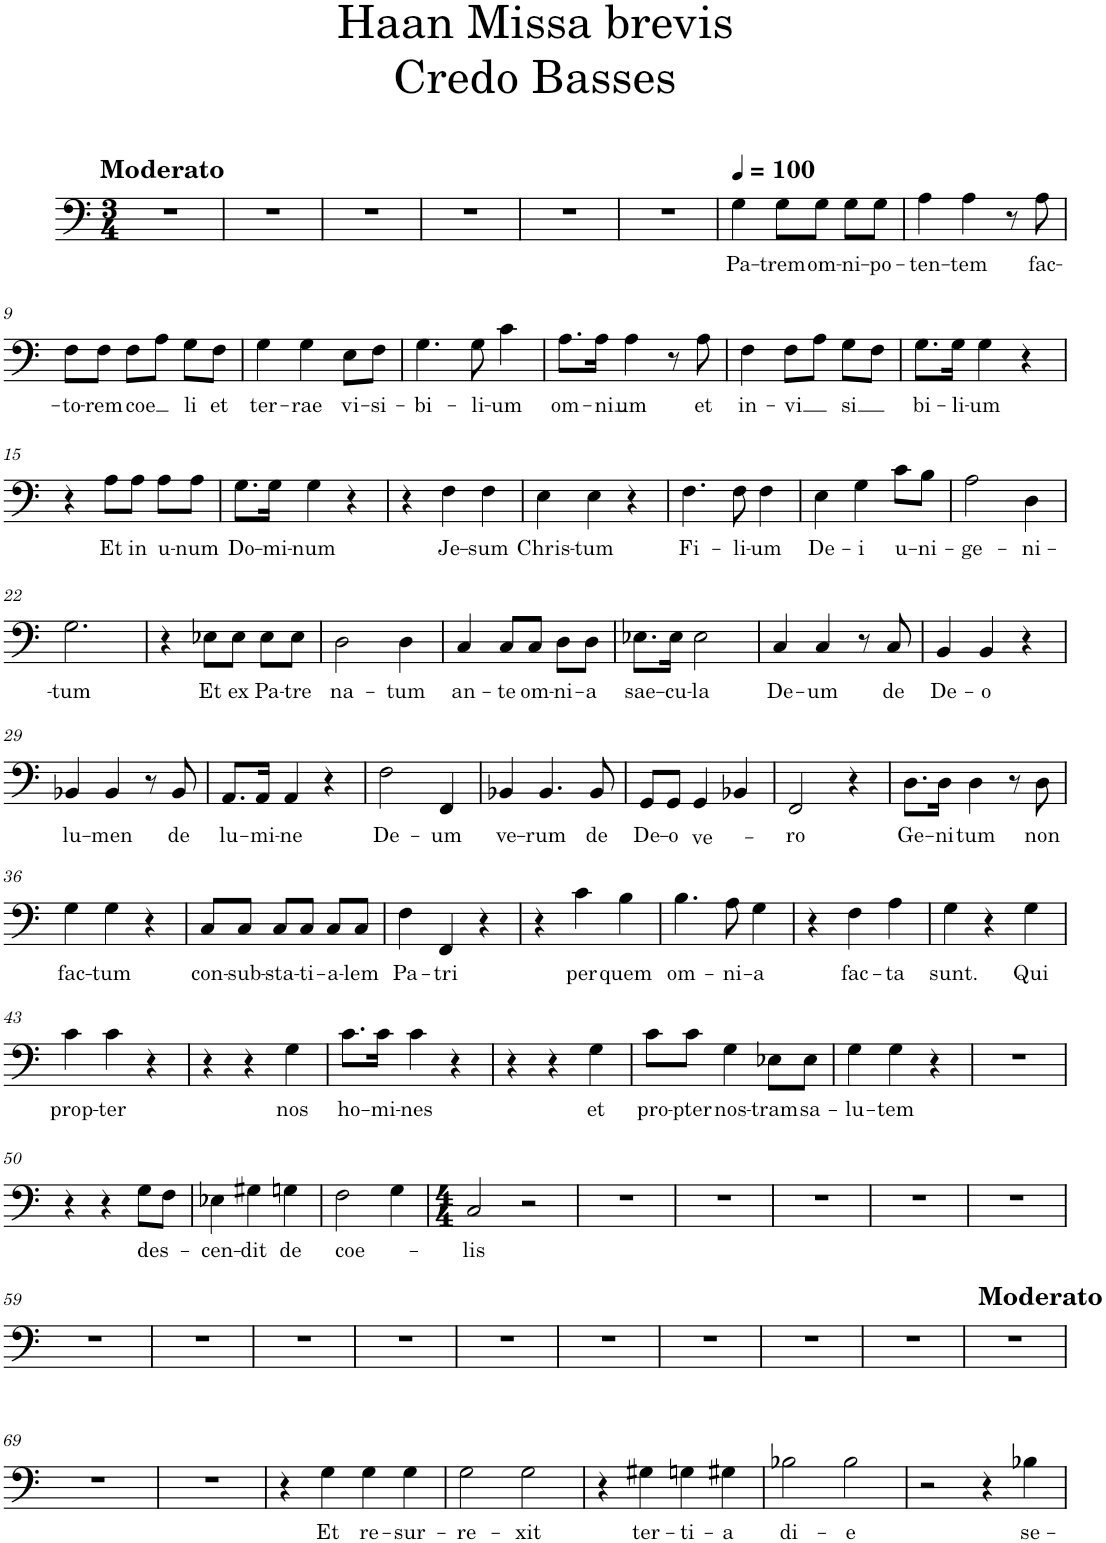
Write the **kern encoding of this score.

**kern	**text
*part1	*part1
*staff1	*staff1
*I"Basse	*
*I'Bas.	*
*clefF4	*
*k[]	*
*M3/4	*
=1	=1
!LO:TX:a:B:t=Moderato	!
2.r	.
=2	=2
2.r	.
=3	=3
2.r	.
=4	=4
2.r	.
=5	=5
2.r	.
=6	=6
2.r	.
=7	=7
*MM100	*
!	!LO:LY:b
4G\	Pa-
!	!LO:LY:b
8G\L	-trem
!	!LO:LY:b
8G\J	om-
!	!LO:LY:b
8G\L	-ni-
!	!LO:LY:b
8G\J	-po-
=8	=8
!	!LO:LY:b
4A\	-ten-
!	!LO:LY:b
4A\	-tem
8r	.
!	!LO:LY:b
8A\	fac-
!!LO:LB:g=z
=9	=9
!	!LO:LY:b
8F\L	-to-
!	!LO:LY:b
8F\J	-rem
!	!LO:LY:b
8F\L	coe
8A\J	.
!	!LO:LY:b
8G\L	li
!	!LO:LY:b
8F\J	et
=10	=10
!	!LO:LY:b
4G\	ter-
!	!LO:LY:b
4G\	-rae
!	!LO:LY:b
8E\L	vi-
!	!LO:LY:b
8F\J	-si-
=11	=11
!	!LO:LY:b
4.G\	-bi-
!	!LO:LY:b
8G\	-li-
!	!LO:LY:b
4c\	-um
=12	=12
!	!LO:LY:b
8.A\L	om-
!	!LO:LY:b
16A\Jk	-ni
!	!LO:LY:b
4A\	um
8r	.
!	!LO:LY:b
8A\	et
=13	=13
!	!LO:LY:b
4F\	in-
!	!LO:LY:b
8F\L	-vi
8A\J	.
!	!LO:LY:b
8G\L	si
8F\J	.
=14	=14
!	!LO:LY:b
8.G\L	bi-
!	!LO:LY:b
16G\Jk	-li-
!	!LO:LY:b
4G\	-um
4r	.
!!LO:LB:g=z
=15	=15
4r	.
!	!LO:LY:b
8A\L	Et
!	!LO:LY:b
8A\J	in
!	!LO:LY:b
8A\L	u-
!	!LO:LY:b
8A\J	-num
=16	=16
!	!LO:LY:b
8.G\L	Do-
!	!LO:LY:b
16G\Jk	-mi-
!	!LO:LY:b
4G\	-num
4r	.
=17	=17
4r	.
!	!LO:LY:b
4F\	Je-
!	!LO:LY:b
4F\	-sum
=18	=18
!	!LO:LY:b
4E\	Chris-
!	!LO:LY:b
4E\	-tum
4r	.
=19	=19
!	!LO:LY:b
4.F\	Fi-
!	!LO:LY:b
8F\	-li-
!	!LO:LY:b
4F\	-um
=20	=20
!	!LO:LY:b
4E\	De-
!	!LO:LY:b
4G\	-i
!	!LO:LY:b
8c\L	u-
!	!LO:LY:b
8B\J	-ni-
=21	=21
!	!LO:LY:b
2A\	-ge-
!	!LO:LY:b
4D\	-ni-
!!LO:LB:g=z
=22	=22
!	!LO:LY:b
2.G\	-tum
=23	=23
4r	.
!	!LO:LY:b
8E-X\L	Et
!	!LO:LY:b
8E-\J	ex
!	!LO:LY:b
8E-\L	Pa-
!	!LO:LY:b
8E-\J	-tre
=24	=24
!	!LO:LY:b
2D\	na-
!	!LO:LY:b
4D\	-tum
=25	=25
!	!LO:LY:b
4C/	an-
!	!LO:LY:b
8C/L	-te
!	!LO:LY:b
8C/J	om-
!	!LO:LY:b
8D\L	-ni-
!	!LO:LY:b
8D\J	-a
=26	=26
!	!LO:LY:b
8.E-X\L	sae-
!	!LO:LY:b
16E-\Jk	-cu-
!	!LO:LY:b
2E-\	-la
=27	=27
!	!LO:LY:b
4C/	De-
!	!LO:LY:b
4C/	-um
8r	.
!	!LO:LY:b
8C/	de
=28	=28
!	!LO:LY:b
4BB/	De-
!	!LO:LY:b
4BB/	-o
4r	.
!!LO:LB:g=z
=29	=29
!	!LO:LY:b
4BB-X/	lu-
!	!LO:LY:b
4BB-/	-men
8r	.
!	!LO:LY:b
8BB-/	de
=30	=30
!	!LO:LY:b
8.AA/L	lu-
!	!LO:LY:b
16AA/Jk	-mi-
!	!LO:LY:b
4AA/	-ne
4r	.
=31	=31
!	!LO:LY:b
2F\	De-
!	!LO:LY:b
4FF/	-um
=32	=32
!	!LO:LY:b
4BB-X/	ve-
!	!LO:LY:b
4.BB-/	-rum
!	!LO:LY:b
8BB-/	de
=33	=33
!	!LO:LY:b
8GG/L	De-
!	!LO:LY:b
8GG/J	-o
!	!LO:LY:b
4GG/	ve-
4BB-X/	.
=34	=34
!	!LO:LY:b
2FF/	-ro
4r	.
=35	=35
!	!LO:LY:b
8.D\L	Ge-
!	!LO:LY:b
16D\Jk	-ni
!	!LO:LY:b
4D\	tum
8r	.
!	!LO:LY:b
8D\	non
!!LO:LB:g=z
=36	=36
!	!LO:LY:b
4G\	fac-
!	!LO:LY:b
4G\	-tum
4r	.
=37	=37
!	!LO:LY:b
8C/L	con-
!	!LO:LY:b
8C/J	-sub-
!	!LO:LY:b
8C/L	-sta-
!	!LO:LY:b
8C/J	-ti-
!	!LO:LY:b
8C/L	-a-
!	!LO:LY:b
8C/J	-lem
=38	=38
!	!LO:LY:b
4F\	Pa-
!	!LO:LY:b
4FF/	-tri
4r	.
=39	=39
4r	.
!	!LO:LY:b
4c\	per
!	!LO:LY:b
4B\	quem
=40	=40
!	!LO:LY:b
4.B\	om-
!	!LO:LY:b
8A\	-ni-
!	!LO:LY:b
4G\	-a
=41	=41
4r	.
!	!LO:LY:b
4F\	fac-
!	!LO:LY:b
4A\	-ta
=42	=42
!	!LO:LY:b
4G\	sunt.
4r	.
!	!LO:LY:b
4G\	Qui
!!LO:LB:g=z
=43	=43
!	!LO:LY:b
4c\	prop-
!	!LO:LY:b
4c\	-ter
4r	.
=44	=44
4r	.
4r	.
!	!LO:LY:b
4G\	nos
=45	=45
!	!LO:LY:b
8.c\L	ho-
!	!LO:LY:b
16c\Jk	-mi-
!	!LO:LY:b
4c\	-nes
4r	.
=46	=46
4r	.
4r	.
!	!LO:LY:b
4G\	et
=47	=47
!	!LO:LY:b
8c\L	pro-
!	!LO:LY:b
8c\J	-pter
!	!LO:LY:b
4G\	nos-
!	!LO:LY:b
8E-X\L	-tram
!	!LO:LY:b
8E-\J	sa-
=48	=48
!	!LO:LY:b
4G\	-lu-
!	!LO:LY:b
4G\	-tem
4r	.
=49	=49
2.r	.
!!LO:LB:g=z
=50	=50
4r	.
4r	.
!	!LO:LY:b
8G\L	des-
8F\J	.
=51	=51
!	!LO:LY:b
4E-X\	-cen-
!	!LO:LY:b
4G#X\	-dit
!	!LO:LY:b
4Gn\	de
=52	=52
!	!LO:LY:b
2F\	coe-
4G\	.
=53	=53
*M4/4	*
!	!LO:LY:b
2C/	-lis
2r	.
=54	=54
1r	.
=55	=55
1r	.
=56	=56
1r	.
=57	=57
1r	.
=58	=58
1r	.
!!LO:LB:g=z
=59	=59
1r	.
=60	=60
1r	.
=61	=61
1r	.
=62	=62
1r	.
=63	=63
1r	.
=64	=64
1r	.
=65	=65
1r	.
=66	=66
1r	.
=67	=67
1r	.
=68	=68
!LO:TX:a:B:t=Moderato	!
1r	.
!!LO:LB:g=z
=69	=69
1r	.
=70	=70
1r	.
=71	=71
4r	.
!	!LO:LY:b
4G\	Et
!	!LO:LY:b
4G\	re-
!	!LO:LY:b
4G\	-sur-
=72	=72
!	!LO:LY:b
2G\	-re-
!	!LO:LY:b
2G\	-xit
=73	=73
4r	.
!	!LO:LY:b
4G#X\	ter-
!	!LO:LY:b
4Gn\	-ti-
!	!LO:LY:b
4G#X\	-a
=74	=74
!	!LO:LY:b
2B-X\	di-
!	!LO:LY:b
2B-\	-e
=75	=75
2r	.
4r	.
!	!LO:LY:b
4B-X\	se-
=	=
*-	*-
